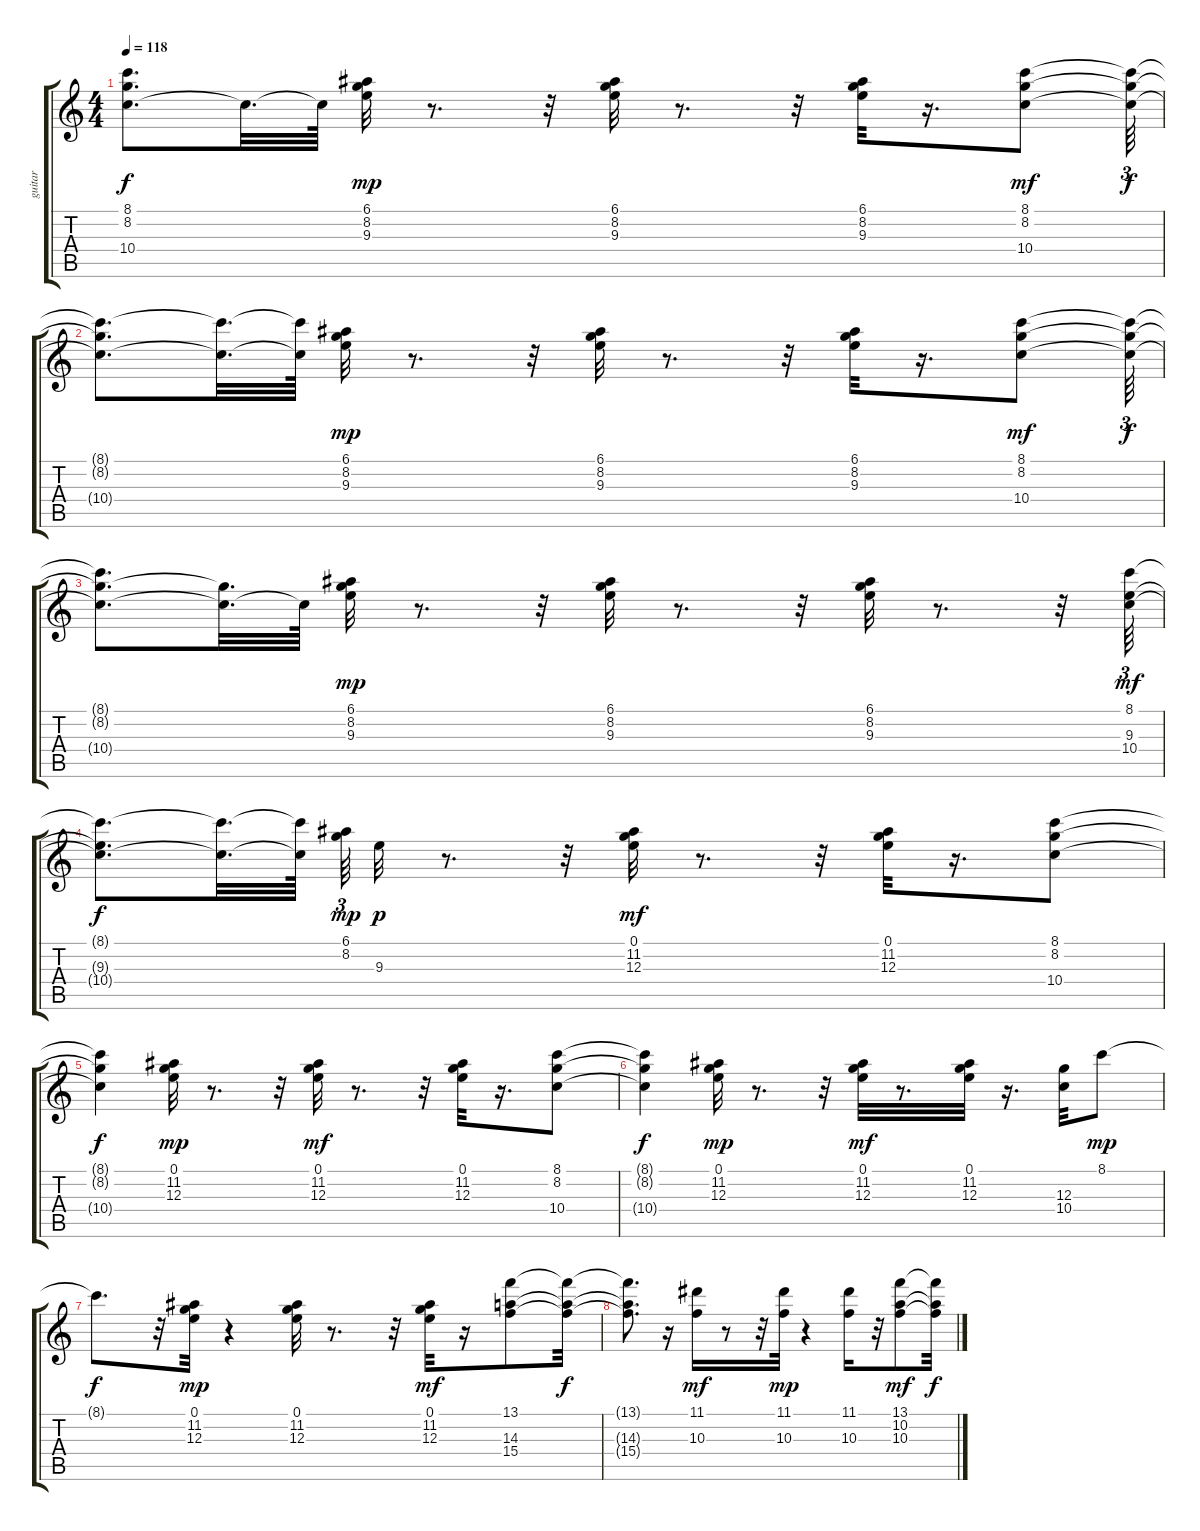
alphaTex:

\track ("guitar  " "guitar  ") {instrument acousticguitarsteel}
\staff {score tabs}
\tuning (E4 B3 G3 D3 A2 E2) {hide}
\ts (4 4)
\tempo 118
\clef g2
\ks c
(8.1{t} 8.2{t} 10.4{t}).8{d dy f} 10.4{t}.32{d} 10.4{t}.64 (6.1 8.2 9.3).32{dy mp} r.8{d} r.32 (6.1 8.2 9.3).32 r.8{d} r.32 (6.1 8.2 9.3).32 r.16{d} (8.1 8.2 10.4).8{dy mf} (8.1{t} 8.2{t} 10.4{t}).64{tu (3 2) dy f} |
(8.1{t} 8.2{t} 10.4{t}).8{d} (8.1{t} 10.4{t}).32{d} (8.1{t} 10.4{t}).64 (6.1 8.2 9.3).32{dy mp} r.8{d} r.32 (6.1 8.2 9.3).32 r.8{d} r.32 (6.1 8.2 9.3).32 r.16{d} (8.1 8.2 10.4).8{dy mf} (8.1{t} 8.2{t} 10.4{t}).64{tu (3 2) dy f} |
(8.1{t} 8.2{t} 10.4{t}).8{d} (8.2{t} 10.4{t}).32{d} 10.4{t}.64 (6.1 8.2 9.3).32{dy mp} r.8{d} r.32 (6.1 8.2 9.3).32 r.8{d} r.32 (6.1 8.2 9.3).32 r.8{d} r.32 (8.1 9.3 10.4).64{tu (3 2) dy mf} |
(8.1{t} 9.3{t} 10.4{t}).8{d dy f} (8.1{t} 10.4{t}).32{d} (8.1{t} 10.4{t}).64 (6.1 8.2).64{tu (3 2) dy mp} 9.3.32{dy p} r.8{d} r.32 (0.1 11.2 12.3).32{dy mf} r.8{d} r.32 (0.1 11.2 12.3).32 r.16{d} (8.1 8.2 10.4).8 |
(8.1{t} 8.2{t} 10.4{t}).4{dy f} (0.1 11.2 12.3).32{dy mp} r.8{d} r.32 (0.1 11.2 12.3).32{dy mf} r.8{d} r.32 (0.1 11.2 12.3).32 r.16{d} (8.1 8.2 10.4).8 |
(8.1{t} 8.2{t} 10.4{t}).4{dy f} (0.1 11.2 12.3).32{dy mp} r.8{d} r.32 (0.1 11.2 12.3).32{dy mf} r.8{d} (0.1 11.2 12.3).32 r.16{d} (12.3 10.4).32 8.1.8{dy mp} |
8.1{t}.8{d dy f} r.32 (0.1 11.2 12.3).32{dy mp} r.4 (0.1 11.2 12.3).32 r.8{d} r.32 (0.1 11.2 12.3).32{dy mf} r.16 (13.1 14.3 15.4).8 (13.1{t} 14.3{t} 15.4{t}).32{dy f} |
(13.1{t} 14.3{t} 15.4{t}).8{d} r.16 (11.1 10.3).16{dy mf} r.8 r.32 (11.1 10.3).32{dy mp} r.4 (11.1 10.3).16 r.32 (13.1 10.2 10.3).8{dy mf} (13.1{t} 10.2{t} 10.3{t}).32{dy f}
